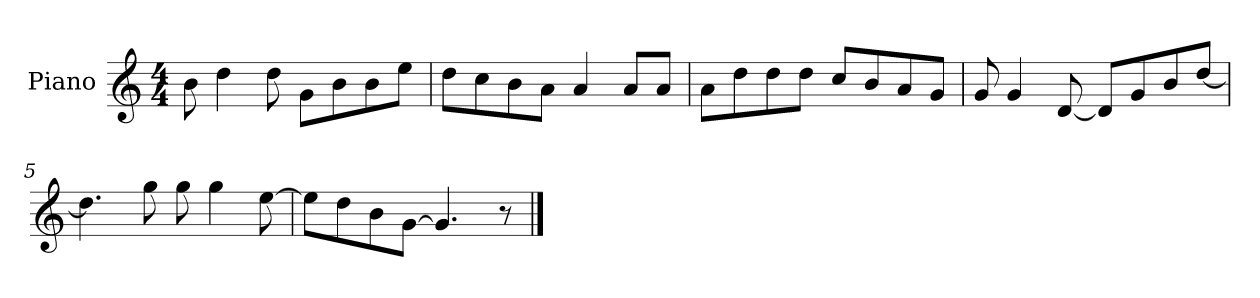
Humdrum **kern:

**kern
*part1
*staff1
*I"Piano
*I'P-no
*clefG2
*k[]
*M4/4
*MM90
=1
8b\
4dd\
8dd\
8g\L
8b\
8b\
8ee\J
=2
8dd\L
8cc\
8b\
8a\J
4a/
8a/L
8a/J
=3
8a\L
8dd\
8dd\
8dd\J
8cc/L
8b/
8a/
8g/J
=4
8g/
4g/
[8d/
8d/L]
8g/
8b/
[8dd/J
=5
4.dd\]
8gg\
8gg\
4gg\
[8ee\
!!LO:LB:g=z
=6
8ee\L]
8dd\
8b\
[8g\J
4.g/]
8r
==
*-
